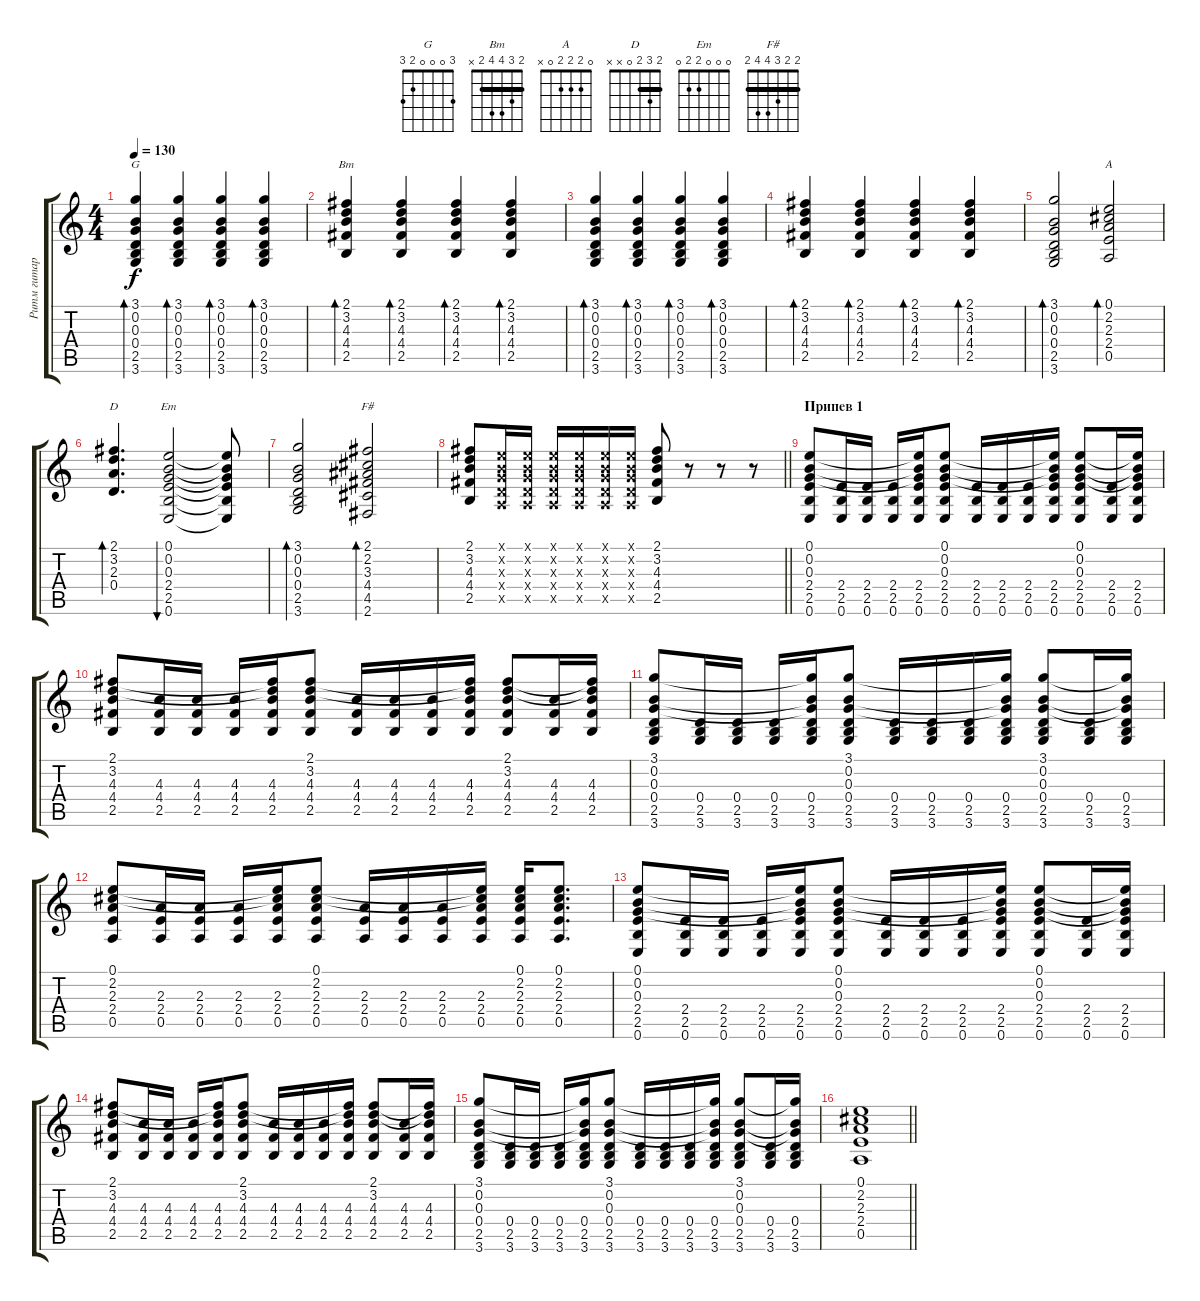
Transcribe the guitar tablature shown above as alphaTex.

\track ("Ритм гитара" "Ритм гитар") {instrument acousticguitarsteel}
\staff {score tabs}
\tuning (E4 B3 G3 D3 A2 E2) {hide}
\chord ("G" 3 0 0 0 2 3)
\chord ("Bm" 2 3 4 4 2 x) {barre 2}
\chord ("A" 0 2 2 2 0 x)
\chord ("D" 2 3 2 0 x x) {barre 2}
\chord ("Em" 0 0 0 2 2 0)
\chord ("F#" 2 2 3 4 4 2) {barre 2}
\ts (4 4)
\tempo 130
\clef g2
\ks c
(3.1 0.2 0.3 0.4 2.5 3.6).4{bd 30 ch "G" dy f} (3.1 0.2 0.3 0.4 2.5 3.6).4{bd 30} (3.1 0.2 0.3 0.4 2.5 3.6).4{bd 30} (3.1 0.2 0.3 0.4 2.5 3.6).4{bd 30} |
(2.1 3.2 4.3 4.4 2.5).4{bd 30 ch "Bm"} (2.1 3.2 4.3 4.4 2.5).4{bd 30} (2.1 3.2 4.3 4.4 2.5).4{bd 30} (2.1 3.2 4.3 4.4 2.5).4{bd 30} |
(3.1 0.2 0.3 0.4 2.5 3.6).4{bd 30} (3.1 0.2 0.3 0.4 2.5 3.6).4{bd 30} (3.1 0.2 0.3 0.4 2.5 3.6).4{bd 30} (3.1 0.2 0.3 0.4 2.5 3.6).4{bd 30} |
(2.1 3.2 4.3 4.4 2.5).4{bd 30} (2.1 3.2 4.3 4.4 2.5).4{bd 30} (2.1 3.2 4.3 4.4 2.5).4{bd 30} (2.1 3.2 4.3 4.4 2.5).4{bd 30} |
(3.1 0.2 0.3 0.4 2.5 3.6).2{bd 240} (0.1 2.2 2.3 2.4 0.5).2{bd 240 ch "A"} |
(2.1 3.2 2.3 0.4).4{d bd 30 ch "D"} (0.1 0.2 0.3 2.4 2.5 0.6).2{bu 30 ch "Em"} (0.1{t} 0.2{t} 0.3{t} 2.4{t} 2.5{t} 0.6{t}).8 |
(3.1 0.2 0.3 0.4 2.5 3.6).2{bd 240} (2.1 2.2 3.3 4.4 4.5 2.6).2{bd 240 ch "F#"} |
\barLineRight lightlight
(2.1 3.2 4.3 4.4 2.5).8 (0.1{x} 0.2{x} 0.3{x} 0.4{x} 0.5{x}).16 (0.1{x} 0.2{x} 0.3{x} 0.4{x} 0.5{x}).16 (0.1{x} 0.2{x} 0.3{x} 0.4{x} 0.5{x}).16 (0.1{x} 0.2{x} 0.3{x} 0.4{x} 0.5{x}).16 (0.1{x} 0.2{x} 0.3{x} 0.4{x} 0.5{x}).16 (0.1{x} 0.2{x} 0.3{x} 0.4{x} 0.5{x}).16 (2.1 3.2 4.3 4.4 2.5).8 r.8 r.8 r.8 |
\section ("" "Припев 1")
(0.1 0.2 0.3 2.4 2.5 0.6).8 (2.4 2.5 0.6).16 (2.4 2.5 0.6).16 (2.4 2.5 0.6).16 (0.1{t} 0.2{t} 0.3{t} 2.4 2.5 0.6).16 (0.1 0.2 0.3 2.4 2.5 0.6).8 (2.4 2.5 0.6).16 (2.4 2.5 0.6).16 (2.4 2.5 0.6).16 (0.1{t} 0.2{t} 0.3{t} 2.4 2.5 0.6).16 (0.1 0.2 0.3 2.4 2.5 0.6).8 (2.4 2.5 0.6).16 (0.1{t} 0.2{t} 0.3{t} 2.4 2.5 0.6).16 |
(2.1 3.2 4.3 4.4 2.5).8 (4.3 4.4 2.5).16 (4.3 4.4 2.5).16 (4.3 4.4 2.5).16 (2.1{t} 3.2{t} 4.3 4.4 2.5).16 (2.1 3.2 4.3 4.4 2.5).8 (4.3 4.4 2.5).16 (4.3 4.4 2.5).16 (4.3 4.4 2.5).16 (2.1{t} 3.2{t} 4.3 4.4 2.5).16 (2.1 3.2 4.3 4.4 2.5).8 (4.3 4.4 2.5).16 (2.1{t} 3.2{t} 4.3 4.4 2.5).16 |
(3.1 0.2 0.3 0.4 2.5 3.6).8 (0.4 2.5 3.6).16 (0.4 2.5 3.6).16 (0.4 2.5 3.6).16 (3.1{t} 0.2{t} 0.3{t} 0.4 2.5 3.6).16 (3.1 0.2 0.3 0.4 2.5 3.6).8 (0.4 2.5 3.6).16 (0.4 2.5 3.6).16 (0.4 2.5 3.6).16 (3.1{t} 0.2{t} 0.3{t} 0.4 2.5 3.6).16 (3.1 0.2 0.3 0.4 2.5 3.6).8 (0.4 2.5 3.6).16 (3.1{t} 0.2{t} 0.3{t} 0.4 2.5 3.6).16 |
(0.1 2.2 2.3 2.4 0.5).8 (2.3 2.4 0.5).16 (2.3 2.4 0.5).16 (2.3 2.4 0.5).16 (0.1{t} 2.2{t} 2.3 2.4 0.5).16 (0.1 2.2 2.3 2.4 0.5).8 (2.3 2.4 0.5).16 (2.3 2.4 0.5).16 (2.3 2.4 0.5).16 (0.1{t} 2.2{t} 2.3 2.4 0.5).16 (0.1 2.2 2.3 2.4 0.5).16 (0.1 2.2 2.3 2.4 0.5).8{d} |
(0.1 0.2 0.3 2.4 2.5 0.6).8 (2.4 2.5 0.6).16 (2.4 2.5 0.6).16 (2.4 2.5 0.6).16 (0.1{t} 0.2{t} 0.3{t} 2.4 2.5 0.6).16 (0.1 0.2 0.3 2.4 2.5 0.6).8 (2.4 2.5 0.6).16 (2.4 2.5 0.6).16 (2.4 2.5 0.6).16 (0.1{t} 0.2{t} 0.3{t} 2.4 2.5 0.6).16 (0.1 0.2 0.3 2.4 2.5 0.6).8 (2.4 2.5 0.6).16 (0.1{t} 0.2{t} 0.3{t} 2.4 2.5 0.6).16 |
(2.1 3.2 4.3 4.4 2.5).8 (4.3 4.4 2.5).16 (4.3 4.4 2.5).16 (4.3 4.4 2.5).16 (2.1{t} 3.2{t} 4.3 4.4 2.5).16 (2.1 3.2 4.3 4.4 2.5).8 (4.3 4.4 2.5).16 (4.3 4.4 2.5).16 (4.3 4.4 2.5).16 (2.1{t} 3.2{t} 4.3 4.4 2.5).16 (2.1 3.2 4.3 4.4 2.5).8 (4.3 4.4 2.5).16 (2.1{t} 3.2{t} 4.3 4.4 2.5).16 |
(3.1 0.2 0.3 0.4 2.5 3.6).8 (0.4 2.5 3.6).16 (0.4 2.5 3.6).16 (0.4 2.5 3.6).16 (3.1{t} 0.2{t} 0.3{t} 0.4 2.5 3.6).16 (3.1 0.2 0.3 0.4 2.5 3.6).8 (0.4 2.5 3.6).16 (0.4 2.5 3.6).16 (0.4 2.5 3.6).16 (3.1{t} 0.2{t} 0.3{t} 0.4 2.5 3.6).16 (3.1 0.2 0.3 0.4 2.5 3.6).8 (0.4 2.5 3.6).16 (3.1{t} 0.2{t} 0.3{t} 0.4 2.5 3.6).16 |
\barLineRight lightlight
(0.1 2.2 2.3 2.4 0.5).1
